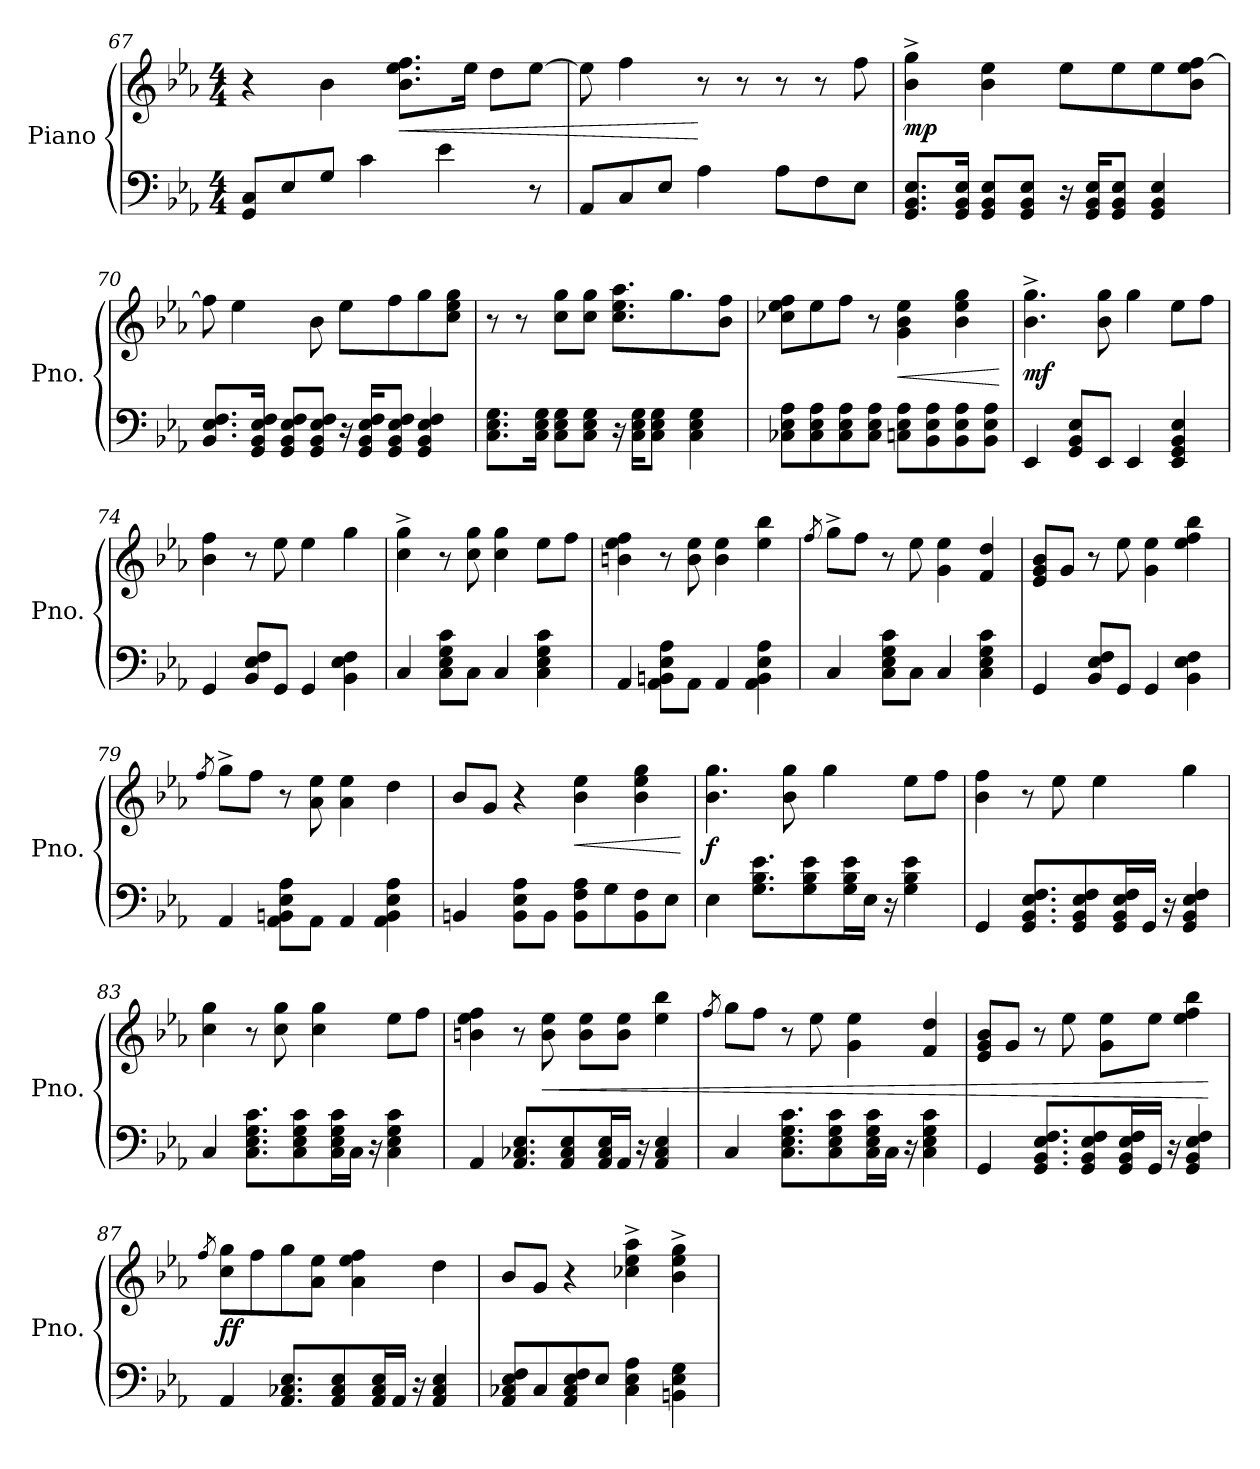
**kern	**kern	**dynam
*part1	*part1	*part1
*staff2	*staff1	*staff1/2
*I"Piano	*	*
*I'Pno.	*	*
*clefF4	*clefG2	*
*k[b-e-a-]	*k[b-e-a-]	*
*M4/4	*M4/4	*
=67	=67	=67
8GG/ 8C/L	4r	.
8E-/	.	.
8G/J	4b-\	.
4c\	.	.
!	!	!LO:HP:b
.	8.b-\ 8.ee-\ 8.ff\L	<
4e-\	.	.
.	16ee-\Jk	.
.	8dd\L	.
8r	[8ee-\J	.
=68	=68	=68
8AA-/L	8ee-\]	.
8C/	4ff\	.
8E-/J	.	.
4A-\	8r	[
.	8r	.
8A-\L	8r	.
8F\	8r	.
8E-\J	8ff\	.
=69	=69	=69
!	!	!LO:DY:b
8.GG/ 8.BB-/ 8.E-/L	4b-\^ 4gg\^	mp
16GG/ 16BB-/ 16E-/Jk	.	.
8GG/ 8BB-/ 8E-/L	4b-\ 4ee-\	.
8GG/ 8BB-/ 8E-/J	.	.
16r	8ee-\L	.
16GG/ 16BB-/ 16E-/KL	.	.
8GG/ 8BB-/ 8E-/J	8ee-\	.
4GG/ 4BB-/ 4E-/	8ee-\	.
.	8b-\ 8ee-\ [8ff\J	.
!!LO:LB:g=z
=70	=70	=70
8.BB-/ 8.E-/ 8.F/L	8ff\]	.
.	4ee-\	.
16GG/ 16BB-/ 16E-/ 16F/Jk	.	.
8GG/ 8BB-/ 8E-/ 8F/L	.	.
8GG/ 8BB-/ 8E-/ 8F/J	8b-\	.
16r	8ee-\L	.
16GG/ 16BB-/ 16E-/ 16F/KL	.	.
8GG/ 8BB-/ 8E-/ 8F/J	8ff\	.
4GG/ 4BB-/ 4E-/ 4F/	8gg\	.
.	8cc\ 8ee-\ 8gg\J	.
=71	=71	=71
8.C\ 8.E-\ 8.G\L	8r	.
.	8r	.
16C\ 16E-\ 16G\Jk	.	.
8C\ 8E-\ 8G\L	8cc\ 8gg\L	.
8C\ 8E-\ 8G\J	8cc\ 8gg\J	.
16r	8.cc\ 8.ee-\ 8.aa-\L	.
16C\ 16E-\ 16G\KL	.	.
8C\ 8E-\ 8G\J	.	.
.	8.gg\	.
4C\ 4E-\ 4G\	.	.
.	8b-\ 8ff\J	.
=72	=72	=72
8C-X\ 8E-\ 8A-\L	8cc-X\ 8ee-\ 8ff\L	.
8C-\ 8E-\ 8A-\	8ee-\	.
8C-\ 8E-\ 8A-\	8ff\J	.
8C-\ 8E-\ 8A-\J	8r	.
!	!	!LO:HP:b
8Cn\ 8E-\ 8A-\L	4g\ 4b-\ 4ee-\	<
8BB-\ 8E-\ 8A-\	.	.
8BB-\ 8E-\ 8A-\	4b-\ 4ee-\ 4gg\	.
8BB-\ 8E-\ 8A-\J	.	.
.	.	[
=73	=73	=73
!	!	!LO:DY:b
4EE-/	4.b-\^ 4.gg\^	mf
8GG/ 8BB-/ 8E-/L	.	.
8EE-/J	8b-\ 8gg\	.
4EE-/	4gg\	.
4EE-/ 4GG/ 4BB-/ 4E-/	8ee-\L	.
.	8ff\J	.
!!LO:LB:g=z
=74	=74	=74
4GG/	4b-\ 4ff\	.
8BB-/ 8E-/ 8F/L	8r	.
8GG/J	8ee-\	.
4GG/	4ee-\	.
4BB-\ 4E-\ 4F\	4gg\	.
=75	=75	=75
4C/	4cc\^ 4gg\^	.
8C\ 8E-\ 8G\ 8c\L	8r	.
8C\J	8cc\ 8gg\	.
4C/	4cc\ 4gg\	.
4C\ 4E-\ 4G\ 4c\	8ee-\L	.
.	8ff\J	.
=76	=76	=76
4AA-/	4bn\ 4ee-\ 4ff\	.
8AA-\ 8BBn\ 8E-\ 8A-\L	8r	.
8AA-\J	8b\ 8ee-\	.
4AA-/	4b\ 4ee-\	.
4AA-\ 4BB\ 4E-\ 4A-\	4ee-\ 4bb-\	.
=77	=77	=77
.	8qff/	.
4C/	8gg^\L	.
.	8ff\J	.
8C\ 8E-\ 8G\ 8c\L	8r	.
8C\J	8ee-\	.
4C/	4g\ 4ee-\	.
4C\ 4E-\ 4G\ 4c\	4f/ 4dd/	.
=78	=78	=78
4GG/	8e-/ 8g/ 8b-/L	.
.	8g/J	.
8BB-/ 8E-/ 8F/L	8r	.
8GG/J	8ee-\	.
4GG/	4g\ 4ee-\	.
4BB-\ 4E-\ 4F\	4ee-\ 4ff\ 4bb-\	.
!!LO:PB:g=z
=79	=79	=79
.	8qff/	.
4AA-/	8gg^\L	.
.	8ff\J	.
8AA-\ 8BBn\ 8E-\ 8A-\L	8r	.
8AA-\J	8a-\ 8ee-\	.
4AA-/	4a-\ 4ee-\	.
4AA-\ 4BB\ 4E-\ 4A-\	4dd\	.
=80	=80	=80
4BBn/	8b-/L	.
.	8g/J	.
8BB\ 8E-\ 8A-\L	4r	.
8BB\J	.	.
!	!	!LO:HP:b
8BB\ 8F\ 8A-\L	4b-\ 4ee-\	<
8G\	.	.
8BB\ 8F\	4b-\ 4ee-\ 4gg\	.
8E-\J	.	.
.	.	[
=81	=81	=81
!	!	!LO:DY:b
4E-\	4.b-\ 4.gg\	f
8.G\ 8.B-\ 8.e-\L	.	.
.	8b-\ 8gg\	.
8G\ 8B-\ 8e-\	.	.
.	4gg\	.
16G\ 16B-\ 16e-\L	.	.
16E-\JJ	.	.
16r	.	.
4G\ 4B-\ 4e-\	8ee-\L	.
.	8ff\J	.
=82	=82	=82
4GG/	4b-\ 4ff\	.
8.GG/ 8.BB-/ 8.E-/ 8.F/L	8r	.
.	8ee-\	.
8GG/ 8BB-/ 8E-/ 8F/	.	.
.	4ee-\	.
16GG/ 16BB-/ 16E-/ 16F/L	.	.
16GG/JJ	.	.
16r	.	.
4GG/ 4BB-/ 4E-/ 4F/	4gg\	.
!!LO:LB:g=z
=83	=83	=83
4C/	4cc\ 4gg\	.
8.C\ 8.E-\ 8.G\ 8.c\L	8r	.
.	8cc\ 8gg\	.
8C\ 8E-\ 8G\ 8c\	.	.
.	4cc\ 4gg\	.
16C\ 16E-\ 16G\ 16c\L	.	.
16C\JJ	.	.
16r	.	.
4C\ 4E-\ 4G\ 4c\	8ee-\L	.
.	8ff\J	.
=84	=84	=84
4AA-/	4bn\ 4ee-\ 4ff\	.
8.AA-/ 8.C-X/ 8.E-/L	8r	.
!	!	!LO:HP:b
.	8b\ 8ee-\	<
8AA-/ 8C-/ 8E-/	.	.
.	8b\ 8ee-\L	.
16AA-/ 16C-/ 16E-/L	.	.
16AA-/JJ	8b\ 8ee-\J	.
16r	.	.
4AA-/ 4C-/ 4E-/	4ee-\ 4bb-\	.
=85	=85	=85
.	8qff/	.
4C/	8gg\L	.
.	8ff\J	.
8.C\ 8.E-\ 8.G\ 8.c\L	8r	.
.	8ee-\	.
8C\ 8E-\ 8G\ 8c\	.	.
.	4g\ 4ee-\	.
16C\ 16E-\ 16G\ 16c\L	.	.
16C\JJ	.	.
16r	.	.
4C\ 4E-\ 4G\ 4c\	4f/ 4dd/	.
=86	=86	=86
4GG/	8e-/ 8g/ 8b-/L	.
.	8g/J	.
8.GG/ 8.BB-/ 8.E-/ 8.F/L	8r	.
.	8ee-\	.
8GG/ 8BB-/ 8E-/ 8F/	.	.
.	8g\ 8ee-\L	.
16GG/ 16BB-/ 16E-/ 16F/L	.	.
16GG/JJ	8ee-\J	.
16r	.	.
4GG/ 4BB-/ 4E-/ 4F/	4ee-\ 4ff\ 4bb-\	.
.	.	[
!!LO:LB:g=z
=87	=87	=87
.	8qff/	.
!	!	!LO:DY:b
4AA-/	8cc\ 8gg\L	ff
.	8ff\	.
8.AA-/ 8.C-X/ 8.E-/L	8gg\	.
.	8a-\ 8ee-\J	.
8AA-/ 8C-/ 8E-/	.	.
.	4a-\ 4ee-\ 4ff\	.
16AA-/ 16C-/ 16E-/L	.	.
16AA-/JJ	.	.
16r	.	.
4AA-/ 4C-/ 4E-/	4dd\	.
=88	=88	=88
8AA-/ 8C-X/ 8E-/ 8F/L	8b-/L	.
8C-/	8g/J	.
8AA-/ 8C-/ 8E-/ 8F/	4r	.
8E-/J	.	.
!	!	!LO:DY:b
!	!	!LO:DY:n=1:b
!	!	!LO:DY:n=2:b
4C-\ 4E-\ 4A-\	4cc-X\^ 4ee-\^ 4aa-\^	mf mf mf
4BBn\ 4E-\ 4G\	4b-\^ 4ee-\^ 4gg\^	.
=	=	=
*-	*-	*-
